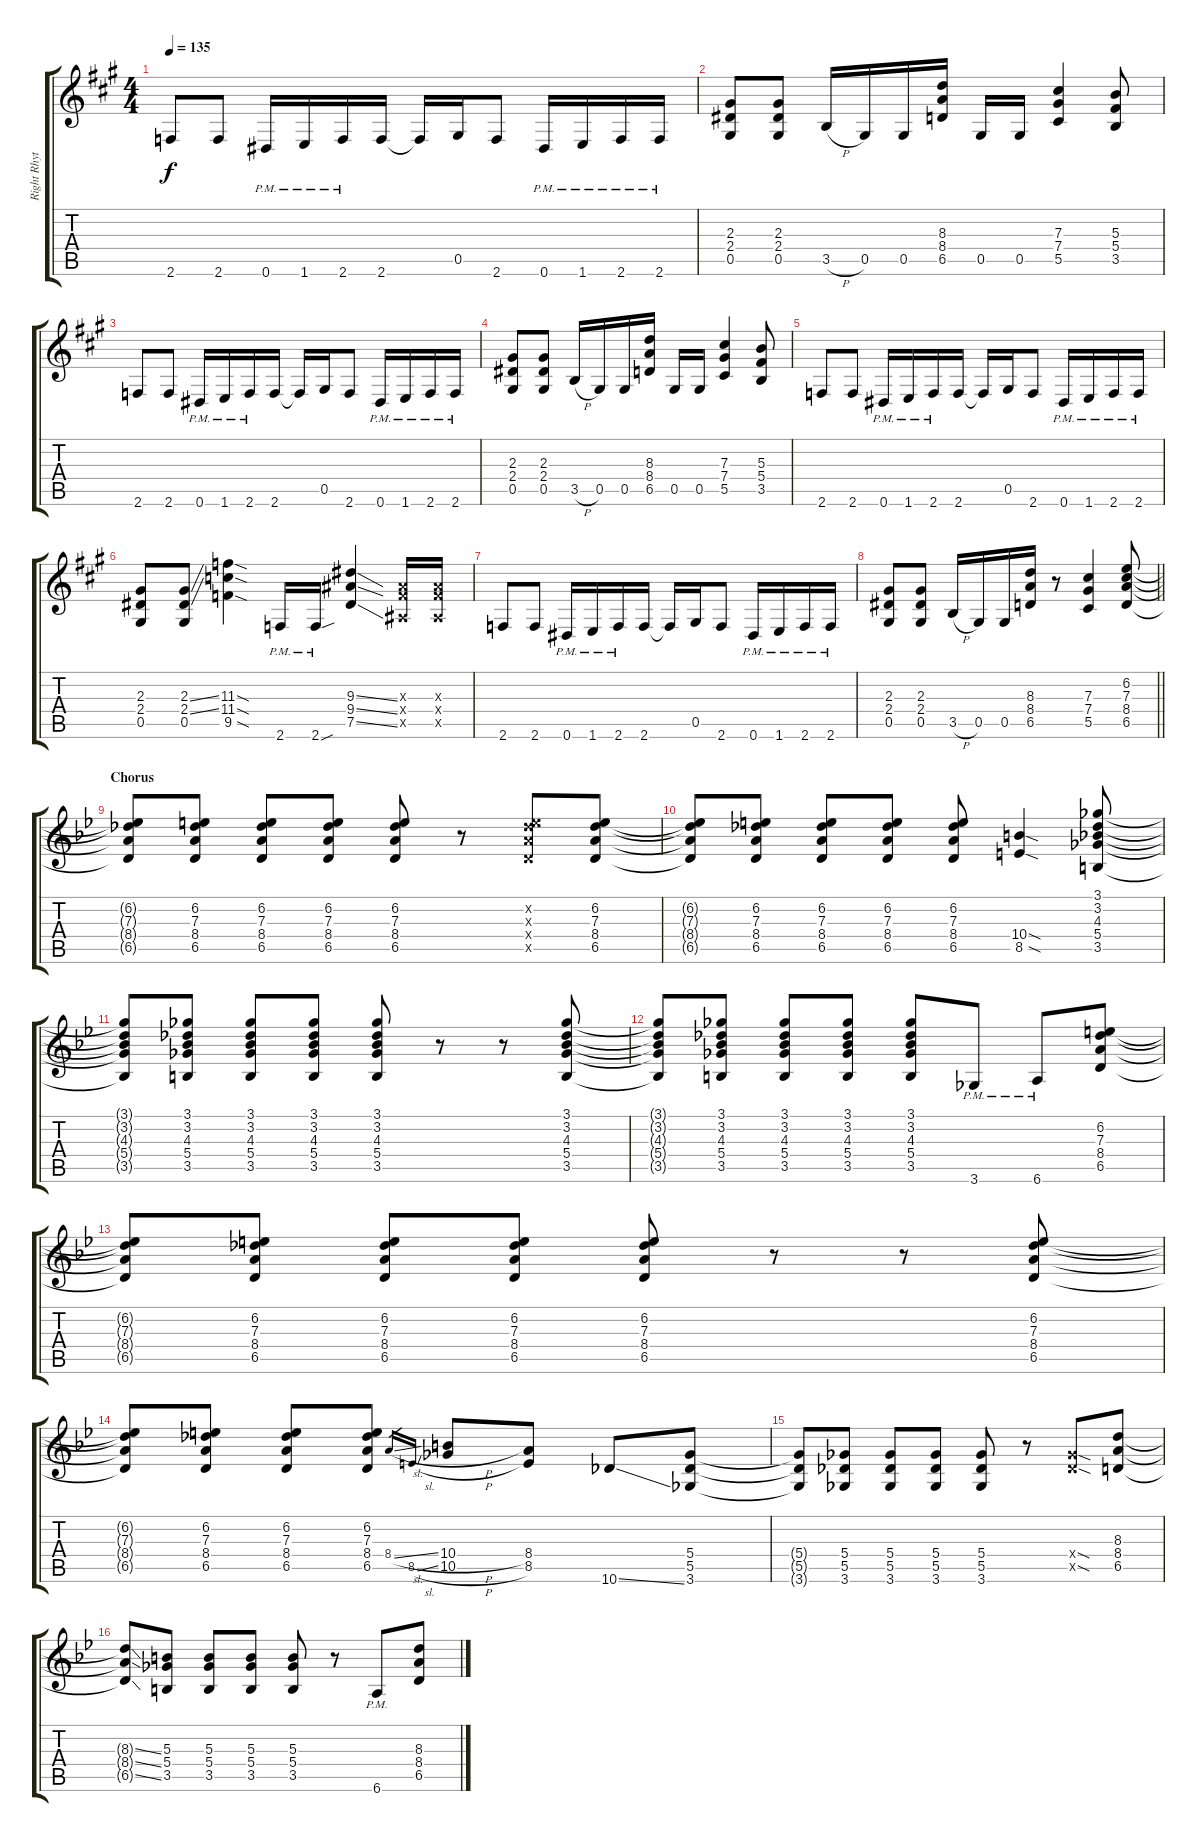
\track ("Right Rhythm" "Right Rhyt") {instrument distortionguitar}
\staff {score tabs}
\tuning (Eb4 Bb3 Gb3 Db3 Ab2 Eb2) {hide}
\ts (4 4)
\tempo 135
\clef g2
\ks f#minor
2.6.8{dy f} 2.6.8 0.6{pm}.16 1.6{pm}.16 2.6{pm}.16 2.6.16 2.6{t}.16 0.5.16 2.6.8 0.6{pm}.16 1.6{pm}.16 2.6{pm}.16 2.6{pm}.16 |
(2.3 2.4 0.5).8 (2.3 2.4 0.5).8 3.5{h}.16 0.5.16 0.5.16 (8.3 8.4 6.5).16 0.5.16 0.5.16 (7.3 7.4 5.5).4 (5.3 5.4 3.5).8 |
2.6.8 2.6.8 0.6{pm}.16 1.6{pm}.16 2.6{pm}.16 2.6.16 2.6{t}.16 0.5.16 2.6.8 0.6{pm}.16 1.6{pm}.16 2.6{pm}.16 2.6{pm}.16 |
(2.3 2.4 0.5).8 (2.3 2.4 0.5).8 3.5{h}.16 0.5.16 0.5.16 (8.3 8.4 6.5).16 0.5.16 0.5.16 (7.3 7.4 5.5).4 (5.3 5.4 3.5).8 |
2.6.8 2.6.8 0.6{pm}.16 1.6{pm}.16 2.6{pm}.16 2.6.16 2.6{t}.16 0.5.16 2.6.8 0.6{pm}.16 1.6{pm}.16 2.6{pm}.16 2.6{pm}.16 |
(2.3 2.4 0.5).8 (2.3{ss} 2.4{ss} 0.5).8 (11.3{sod} 11.4{sod} 9.5{sod}).4 2.6{pm}.16 2.6{sou pm}.16 (9.3{ss} 9.4{ss} 7.5{ss}).4 (4.3{x} 4.4{x} 2.5{x}).16 (4.3{x} 4.4{x} 2.5{x}).16 |
2.6.8 2.6.8 0.6{pm}.16 1.6{pm}.16 2.6{pm}.16 2.6.16 2.6{t}.16 0.5.16 2.6.8 0.6{pm}.16 1.6{pm}.16 2.6{pm}.16 2.6{pm}.16 |
\barLineRight lightlight
(2.3 2.4 0.5).8 (2.3 2.4 0.5).8 3.5{h}.16 0.5.16 0.5.16 (8.3 8.4 6.5).16 r.8 (7.3 7.4 5.5).4 (6.2 7.3 8.4 6.5).8 |
\section ("" "Chorus")
\ks gminor
(6.2{t} 7.3{t} 8.4{t} 6.5{t}).8 (6.2 7.3 8.4 6.5).8 (6.2 7.3 8.4 6.5).8 (6.2 7.3 8.4 6.5).8 (6.2 7.3 8.4 6.5).8 r.8 (6.2{x} 7.3{x} 8.4{x} 6.5{x}).8 (6.2 7.3 8.4 6.5).8 |
(6.2{t} 7.3{t} 8.4{t} 6.5{t}).8 (6.2 7.3 8.4 6.5).8 (6.2 7.3 8.4 6.5).8 (6.2 7.3 8.4 6.5).8 (6.2 7.3 8.4 6.5).8 (10.4{sod} 8.5{sod}).4 (3.1 3.2 4.3 5.4 3.5).8 |
(3.1{t} 3.2{t} 4.3{t} 5.4{t} 3.5{t}).8 (3.1 3.2 4.3 5.4 3.5).8 (3.1 3.2 4.3 5.4 3.5).8 (3.1 3.2 4.3 5.4 3.5).8 (3.1 3.2 4.3 5.4 3.5).8 r.8 r.8 (3.1 3.2 4.3 5.4 3.5).8 |
(3.1{t} 3.2{t} 4.3{t} 5.4{t} 3.5{t}).8 (3.1 3.2 4.3 5.4 3.5).8 (3.1 3.2 4.3 5.4 3.5).8 (3.1 3.2 4.3 5.4 3.5).8 (3.1 3.2 4.3 5.4 3.5).8 3.6{pm}.8 6.6{pm}.8 (6.2 7.3 8.4 6.5).8 |
(6.2{t} 7.3{t} 8.4{t} 6.5{t}).8 (6.2 7.3 8.4 6.5).8 (6.2 7.3 8.4 6.5).8 (6.2 7.3 8.4 6.5).8 (6.2 7.3 8.4 6.5).8 r.8 r.8 (6.2 7.3 8.4 6.5).8 |
(6.2{t} 7.3{t} 8.4{t} 6.5{t}).8 (6.2 7.3 8.4 6.5).8 (6.2 7.3 8.4 6.5).8 (6.2 7.3 8.4 6.5).8 8.4{sl}.16{gr} 8.5{sl}.16{gr} (10.4{h} 10.5{h}).8 (8.4 8.5).8 10.6{ss}.8 (5.4 5.5 3.6).8 |
(5.4{t} 5.5{t} 3.6{t}).8 (5.4 5.5 3.6).8 (5.4 5.5 3.6).8 (5.4 5.5 3.6).8 (5.4 5.5 3.6).8 r.8 (5.4{sod x} 5.5{sod x}).8 (8.3 8.4 6.5).8 |
(8.3{ss t} 8.4{ss t} 6.5{ss t}).8 (5.3 5.4 3.5).8 (5.3 5.4 3.5).8 (5.3 5.4 3.5).8 (5.3 5.4 3.5).8 r.8 6.6{pm}.8 (8.3 8.4 6.5).8
